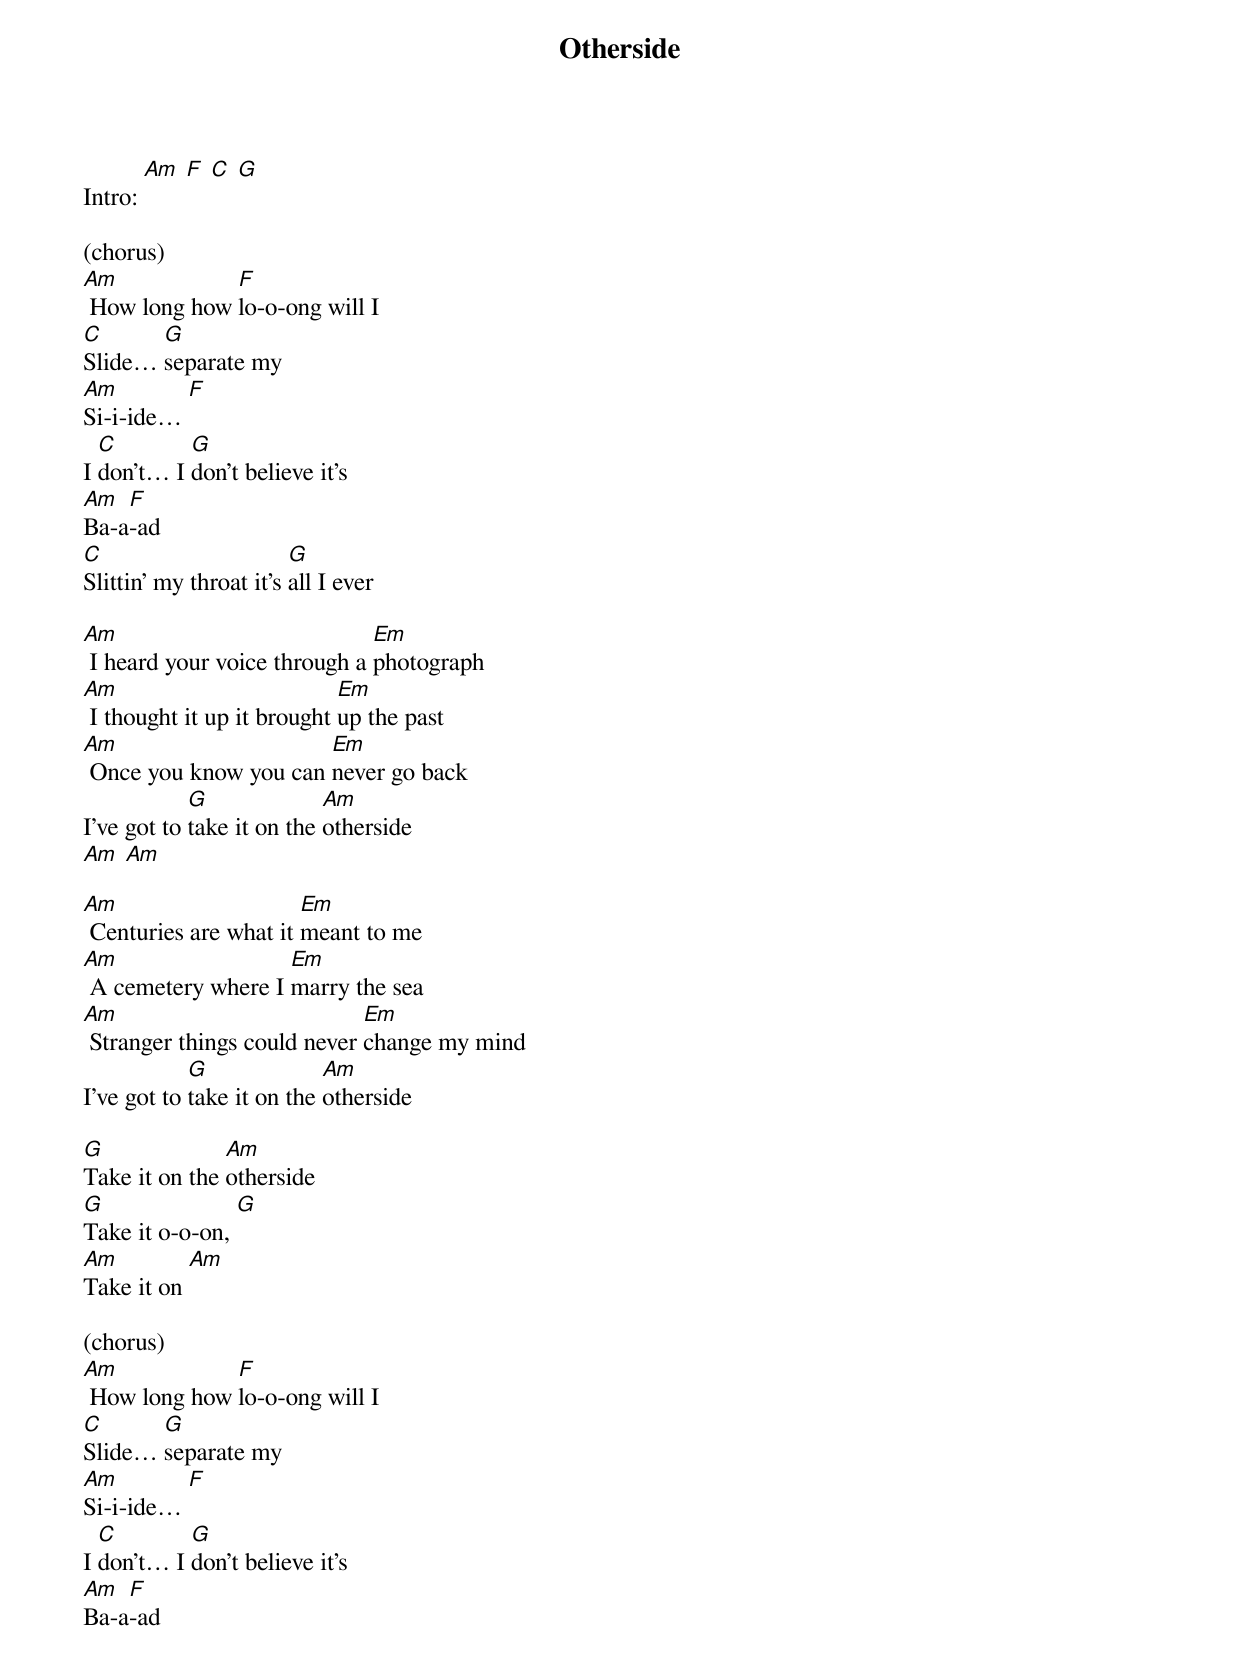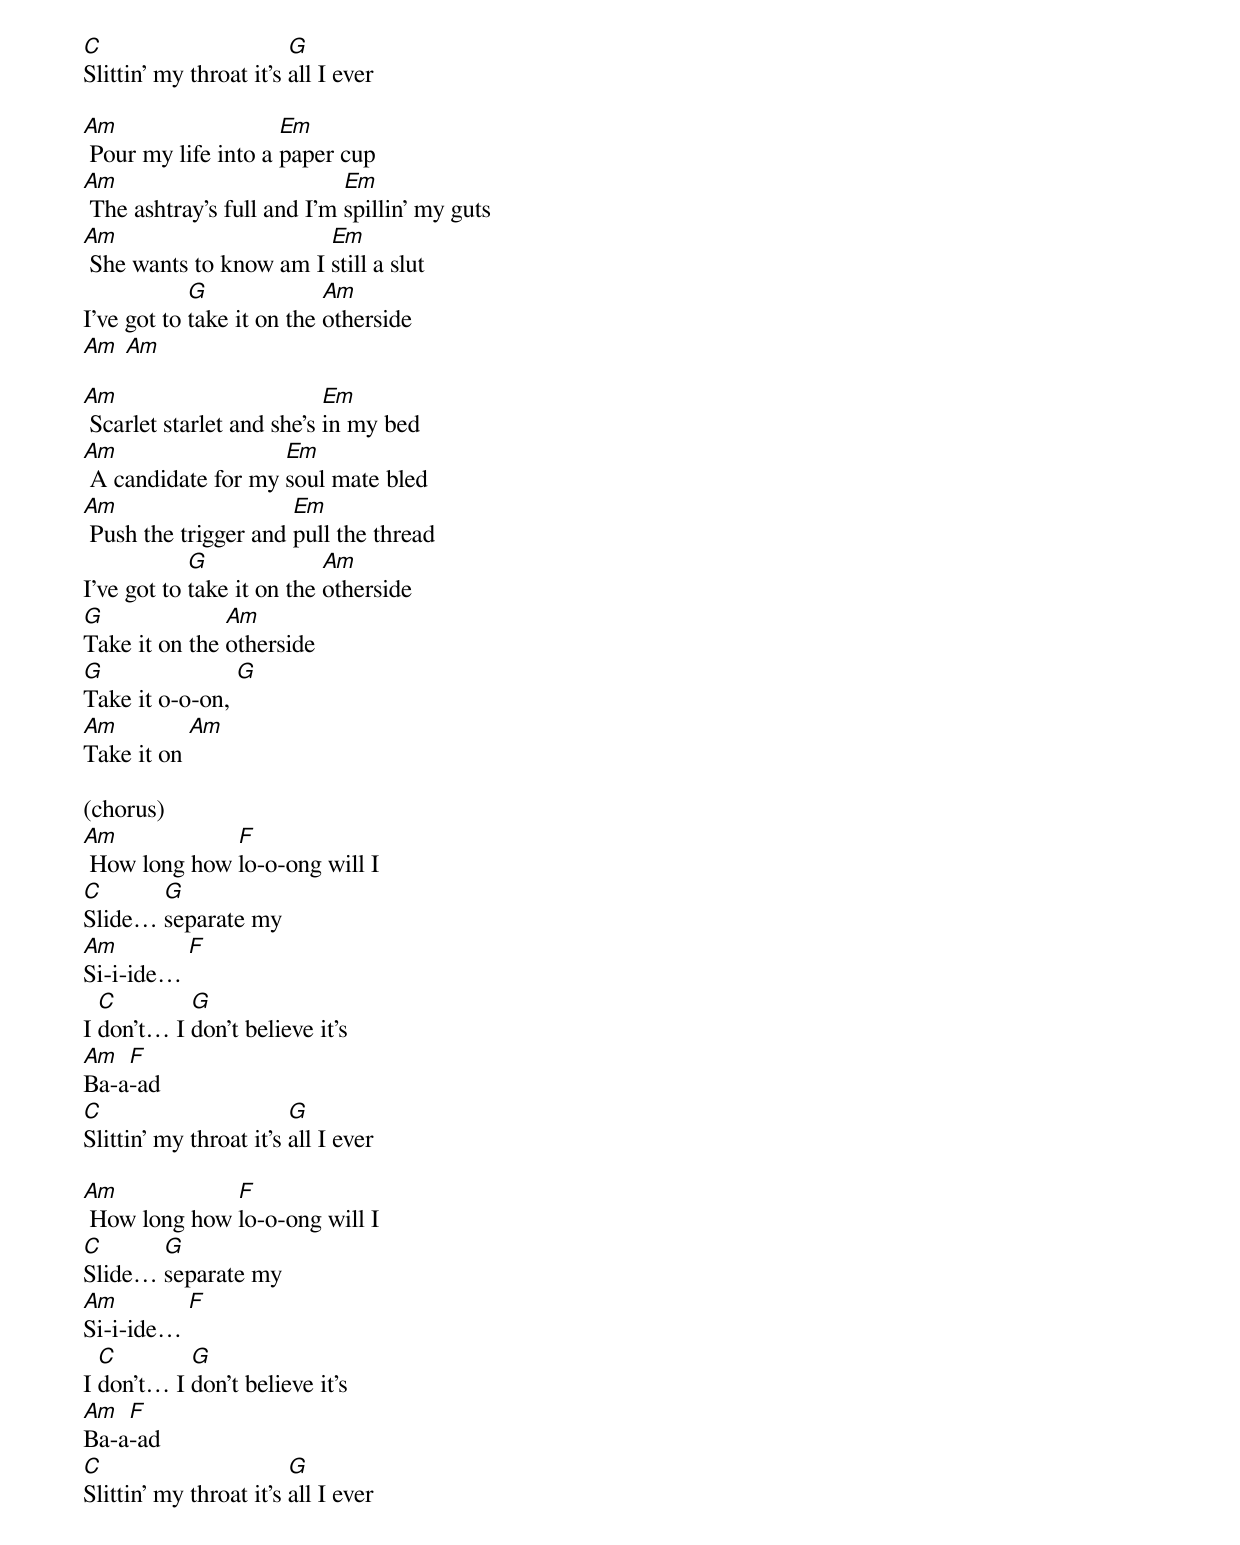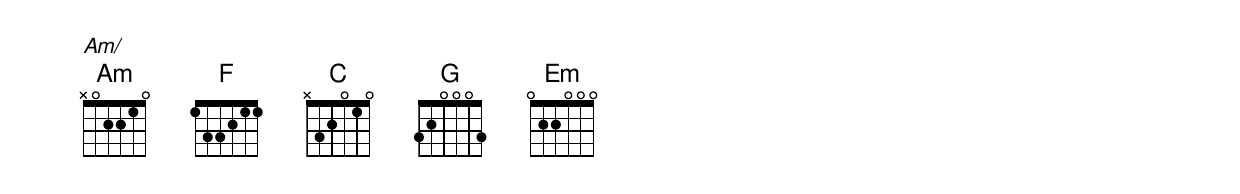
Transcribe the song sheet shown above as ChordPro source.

{t:Otherside}
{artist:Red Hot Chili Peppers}
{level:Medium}
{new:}

Intro: [Am] [F] [C] [G]

(chorus)
[Am] How long how [F]lo-o-ong will I
[C]Slide… [G]separate my
[Am]Si-i-ide… [F]
I [C]don't… I [G]don't believe it's
[Am]Ba-a[F]-ad
[C]Slittin’ my throat it's [G]all I ever

[Am] I heard your voice through a [Em]photograph
[Am] I thought it up it brought [Em]up the past
[Am] Once you know you can [Em]never go back
I've got to [G]take it on the [Am]otherside
[Am] [Am]

[Am] Centuries are what it [Em]meant to me
[Am] A cemetery where I [Em]marry the sea
[Am] Stranger things could never [Em]change my mind
I've got to [G]take it on the [Am]otherside

[G]Take it on the [Am]otherside
[G]Take it o-o-on, [G]
[Am]Take it on [Am]

(chorus)
[Am] How long how [F]lo-o-ong will I
[C]Slide… [G]separate my
[Am]Si-i-ide… [F]
I [C]don't… I [G]don't believe it's
[Am]Ba-a[F]-ad
[C]Slittin’ my throat it's [G]all I ever

[Am] Pour my life into a [Em]paper cup
[Am] The ashtray's full and I'm [Em]spillin' my guts
[Am] She wants to know am I [Em]still a slut
I've got to [G]take it on the [Am]otherside
[Am] [Am]

[Am] Scarlet starlet and she's [Em]in my bed
[Am] A candidate for my [Em]soul mate bled
[Am] Push the trigger and [Em]pull the thread
I've got to [G]take it on the [Am]otherside
[G]Take it on the [Am]otherside
[G]Take it o-o-on, [G]
[Am]Take it on [Am]

(chorus)
[Am] How long how [F]lo-o-ong will I
[C]Slide… [G]separate my
[Am]Si-i-ide… [F]
I [C]don't… I [G]don't believe it's
[Am]Ba-a[F]-ad
[C]Slittin’ my throat it's [G]all I ever

[Am] How long how [F]lo-o-ong will I
[C]Slide… [G]separate my
[Am]Si-i-ide… [F]
I [C]don't… I [G]don't believe it's
[Am]Ba-a[F]-ad
[C]Slittin’ my throat it's [G]all I ever

[Am/]
